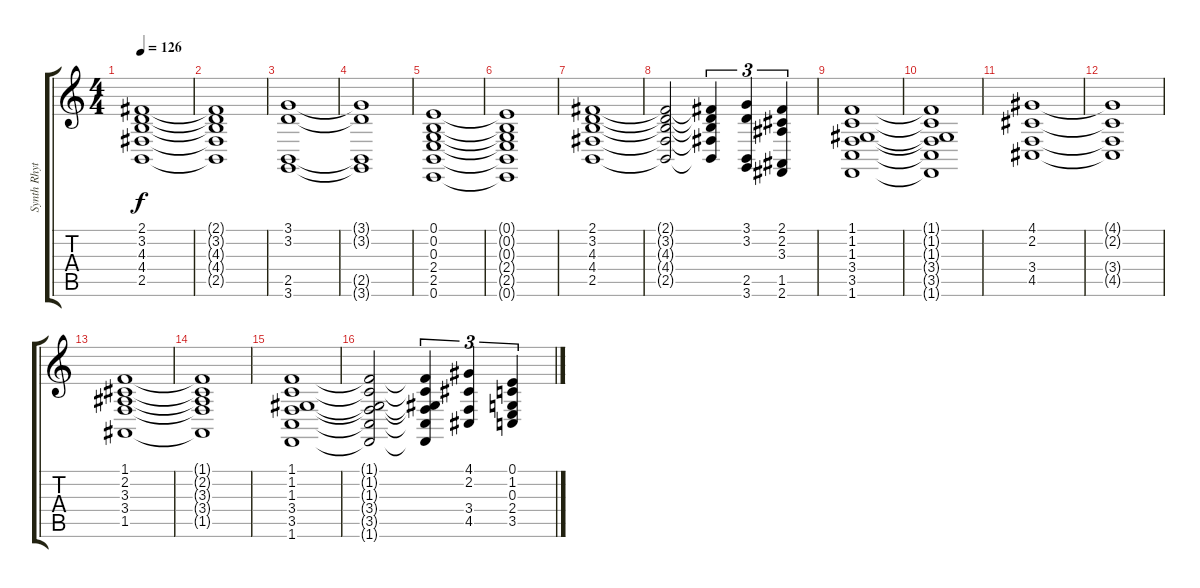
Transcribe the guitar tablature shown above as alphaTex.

\track ("Synth Rhythm" "Synth Rhyt") {instrument stringensemble1}
\staff {score tabs}
\tuning (E4 B3 G3 D3 A2 E2) {hide}
\ts (4 4)
\tempo 126
\clef g2
\ks c
(2.1 3.2 4.3 4.4 2.5).1{dy f} |
(2.1{t} 3.2{t} 4.3{t} 4.4{t} 2.5{t}).1 |
(3.1 3.2 2.5 3.6).1 |
(3.1{t} 3.2{t} 2.5{t} 3.6{t}).1 |
(0.1 0.2 0.3 2.4 2.5 0.6).1 |
(0.1{t} 0.2{t} 0.3{t} 2.4{t} 2.5{t} 0.6{t}).1 |
(2.1 3.2 4.3 4.4 2.5).1 |
(2.1{t} 3.2{t} 4.3{t} 4.4{t} 2.5{t}).2 (2.1{t} 3.2{t} 4.3{t} 4.4{t} 2.5{t}).4{tu (3 2)} (3.1 3.2 2.5 3.6).4{tu (3 2)} (2.1 2.2 3.3 1.5 2.6).4{tu (3 2)} |
(1.1 1.2 1.3 3.4 3.5 1.6).1 |
(1.1{t} 1.2{t} 1.3{t} 3.4{t} 3.5{t} 1.6{t}).1 |
(4.1 2.2 3.4 4.5).1 |
(4.1{t} 2.2{t} 3.4{t} 4.5{t}).1 |
(1.1 2.2 3.3 3.4 1.5).1 |
(1.1{t} 2.2{t} 3.3{t} 3.4{t} 1.5{t}).1 |
(1.1 1.2 1.3 3.4 3.5 1.6).1 |
(1.1{t} 1.2{t} 1.3{t} 3.4{t} 3.5{t} 1.6{t}).2 (1.1{t} 1.2{t} 1.3{t} 3.4{t} 3.5{t} 1.6{t}).4{tu (3 2)} (4.1 2.2 3.4 4.5).4{tu (3 2)} (0.1 1.2 0.3 2.4 3.5).4{tu (3 2)}
